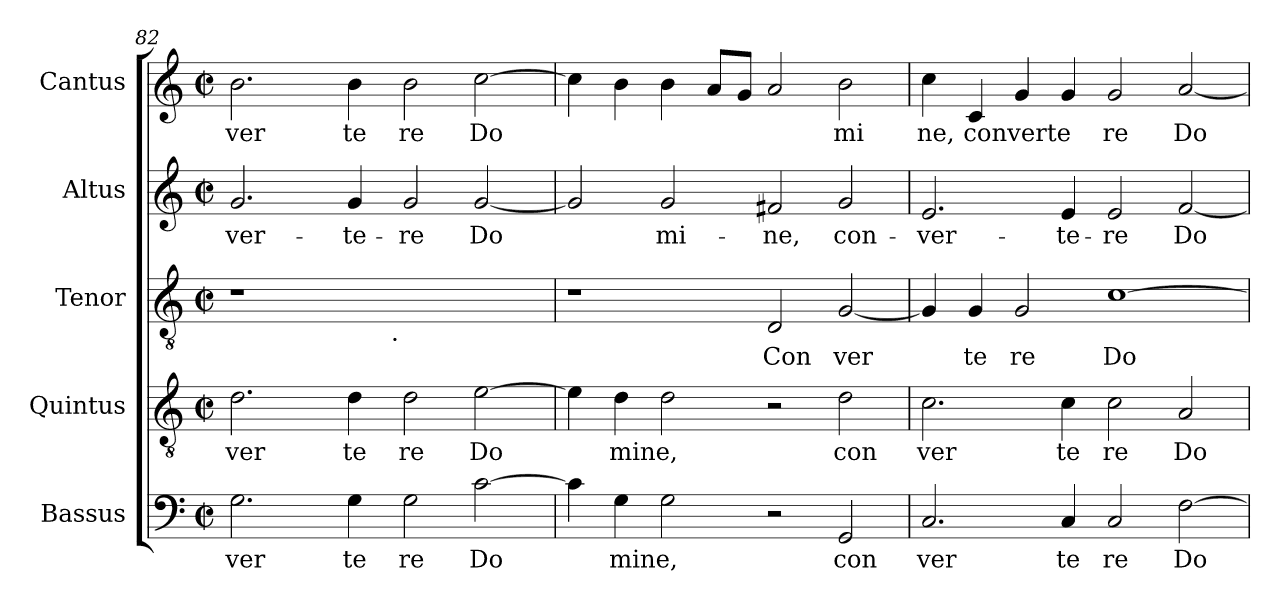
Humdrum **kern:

**kern	**text	**kern	**text	**kern	**text	**kern	**text	**kern	**text
*part5	*part5	*part4	*part4	*part3	*part3	*part2	*part2	*part1	*part1
*staff5	*staff5	*staff4	*staff4	*staff3	*staff3	*staff2	*staff2	*staff1	*staff1
*I"Bassus	*	*I"Quintus	*	*I"Tenor	*	*I"Altus	*	*I"Cantus	*
*clefF4	*	*clefGv2	*	*clefGv2	*	*clefG2	*	*clefG2	*
*k[]	*	*k[]	*	*k[]	*	*k[]	*	*k[]	*
*C:	*	*C:	*	*C:	*	*C:	*	*C:	*
*M2/2	*	*M2/2	*	*M2/2	*	*M2/2	*	*M2/2	*
*met(c|)	*	*met(c|)	*	*met(c|)	*	*met(c|)	*	*met(c|)	*
=82	=82	=82	=82	=82	=82	=82	=82	=82	=82
!	!LO:LY:b:cj	!	!LO:LY:b:cj	!	!	!	!LO:LY:b:cj	!	!LO:LY:b:cj
*	*	*	*	*^	*	*	*	*	*
2.G\	ver	2.d\	ver	1r	2ryy	.	2.g/	-ver-	2.b\	ver
.	.	.	.	.	4...ryy	.	.	.	.	.
!	!LO:LY:b:cj	!	!LO:LY:b:cj	!	!	!	!	!LO:LY:b:cj	!	!LO:LY:b:cj
4G\	te	4d\	te	.	.	.	4g/	-te-	4b\	te
!	!	!	!	!	!LO:TX:b:t=.	!	!	!	!	!
.	.	.	.	.	1ryy	.	.	.	.	.
!	!LO:LY:b:cj	!	!LO:LY:b:cj	!	!	!	!	!LO:LY:b:cj	!	!LO:LY:b:cj
2G\	re	2d\	re	1ryy	.	.	2g/	-re	2b\	re
!	!LO:LY:b:cj	!	!LO:LY:b:cj	!	!	!	!	!LO:LY:b:cj	!	!LO:LY:b:cj
[>2c\	Do	[>2e\	Do	.	.	.	[<2g/	Do-	[>2cc\	Do
.	.	.	.	.	32ryy	.	.	.	.	.
=83	=83	=83	=83	=83	=83	=83	=83	=83	=83	=83
!	!LO:LY:b:cj	!	!LO:LY:b:cj	!	!	!	!	!LO:LY:b:cj	!	!LO:LY:b:cj
*	*	*	*	*v	*v	*	*	*	*	*
4c\]	.	4e\]	.	1r	.	2g/]	--	4cc\]	.
!	!LO:LY:b:cj	!	!LO:LY:b:cj	!	!	!	!	!	!LO:LY:b:cj
4G\	mine,	4d\	mine,	.	.	.	.	4b\	.
!	!LO:LY:b:cj	!	!LO:LY:b:cj	!	!	!	!LO:LY:b:cj	!	!LO:LY:b:cj
2G\	.	2d\	.	.	.	2g/	-mi-	4b\	.
!	!	!	!	!	!	!	!	!	!LO:LY:b:cj
.	.	.	.	.	.	.	.	8a/L	.
!	!	!	!	!	!	!	!	!	!LO:LY:b:cj
.	.	.	.	.	.	.	.	8g/J	.
!	!	!	!	!	!LO:LY:b:cj	!	!LO:LY:b:cj	!	!LO:LY:b:cj
2r	.	2r	.	2D/	Con	2f#X/	-ne,	2a/	.
!	!LO:LY:b:cj	!	!LO:LY:b:cj	!	!LO:LY:b:cj	!	!LO:LY:b:cj	!	!LO:LY:b:cj
2GG/	con	2d\	con	[>2G/	ver	2g/	con-	2b\	mi
!!LO:PB:g=z
=84	=84	=84	=84	=84	=84	=84	=84	=84	=84
!	!LO:LY:b:cj	!	!LO:LY:b:cj	!	!LO:LY:b:cj	!	!LO:LY:b:cj	!	!LO:LY:b:cj
2.C/	ver	2.c\	ver	4G/]	.	2.e/	-ver-	4cc\	ne,
!	!	!	!	!	!LO:LY:b:cj	!	!	!	!LO:LY:b:cj
.	.	.	.	4G/	te	.	.	4c/	converte
!	!	!	!	!	!LO:LY:b:cj	!	!	!	!LO:LY:b:cj
.	.	.	.	2G/	re	.	.	4g/	.
!	!LO:LY:b:cj	!	!LO:LY:b:cj	!	!	!	!LO:LY:b:cj	!	!LO:LY:b:cj
4C/	te	4c\	te	.	.	4e/	-te-	4g/	.
!	!LO:LY:b:cj	!	!LO:LY:b:cj	!	!LO:LY:b:cj	!	!LO:LY:b:cj	!	!LO:LY:b:cj
2C/	re	2c\	re	[>1c	Do	2e/	-re	2g/	re
!	!LO:LY:b:cj	!	!LO:LY:b:cj	!	!	!	!LO:LY:b:cj	!	!LO:LY:b:cj
[>2F\	Do	2A/	Do	.	.	[<2f/	Do-	[<2a/	Do
=	=	=	=	=	=	=	=	=	=
*-	*-	*-	*-	*-	*-	*-	*-	*-	*-
